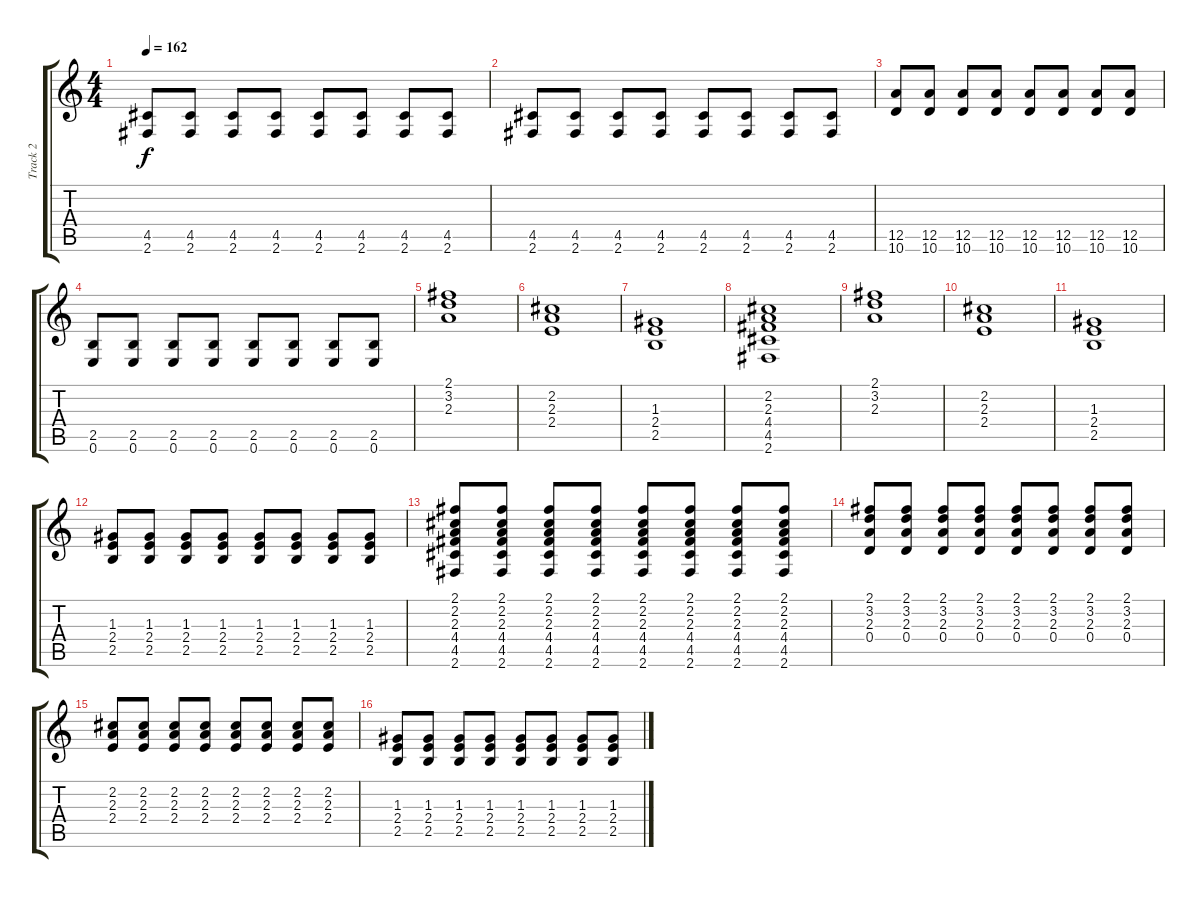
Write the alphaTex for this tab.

\track ("Track 2" "Track 2") {instrument electricguitarclean}
\staff {score tabs}
\tuning (E4 B3 G3 D3 A2 E2) {hide}
\ts (4 4)
\tempo 162
\clef g2
\ks c
(4.5 2.6).8{dy f} (4.5 2.6).8 (4.5 2.6).8 (4.5 2.6).8 (4.5 2.6).8 (4.5 2.6).8 (4.5 2.6).8 (4.5 2.6).8 |
(4.5 2.6).8 (4.5 2.6).8 (4.5 2.6).8 (4.5 2.6).8 (4.5 2.6).8 (4.5 2.6).8 (4.5 2.6).8 (4.5 2.6).8 |
(12.5 10.6).8 (12.5 10.6).8 (12.5 10.6).8 (12.5 10.6).8 (12.5 10.6).8 (12.5 10.6).8 (12.5 10.6).8 (12.5 10.6).8 |
(2.5 0.6).8 (2.5 0.6).8 (2.5 0.6).8 (2.5 0.6).8 (2.5 0.6).8 (2.5 0.6).8 (2.5 0.6).8 (2.5 0.6).8 |
(2.1 3.2 2.3).1 |
(2.2 2.3 2.4).1 |
(1.3 2.4 2.5).1 |
(2.2 2.3 4.4 4.5 2.6).1 |
(2.1 3.2 2.3).1 |
(2.2 2.3 2.4).1 |
(1.3 2.4 2.5).1 |
(1.3 2.4 2.5).8 (1.3 2.4 2.5).8 (1.3 2.4 2.5).8 (1.3 2.4 2.5).8 (1.3 2.4 2.5).8 (1.3 2.4 2.5).8 (1.3 2.4 2.5).8 (1.3 2.4 2.5).8 |
(2.1 2.2 2.3 4.4 4.5 2.6).8 (2.1 2.2 2.3 4.4 4.5 2.6).8 (2.1 2.2 2.3 4.4 4.5 2.6).8 (2.1 2.2 2.3 4.4 4.5 2.6).8 (2.1 2.2 2.3 4.4 4.5 2.6).8 (2.1 2.2 2.3 4.4 4.5 2.6).8 (2.1 2.2 2.3 4.4 4.5 2.6).8 (2.1 2.2 2.3 4.4 4.5 2.6).8 |
(2.1 3.2 2.3 0.4).8 (2.1 3.2 2.3 0.4).8 (2.1 3.2 2.3 0.4).8 (2.1 3.2 2.3 0.4).8 (2.1 3.2 2.3 0.4).8 (2.1 3.2 2.3 0.4).8 (2.1 3.2 2.3 0.4).8 (2.1 3.2 2.3 0.4).8 |
(2.2 2.3 2.4).8 (2.2 2.3 2.4).8 (2.2 2.3 2.4).8 (2.2 2.3 2.4).8 (2.2 2.3 2.4).8 (2.2 2.3 2.4).8 (2.2 2.3 2.4).8 (2.2 2.3 2.4).8 |
(1.3 2.4 2.5).8 (1.3 2.4 2.5).8 (1.3 2.4 2.5).8 (1.3 2.4 2.5).8 (1.3 2.4 2.5).8 (1.3 2.4 2.5).8 (1.3 2.4 2.5).8 (1.3 2.4 2.5).8
